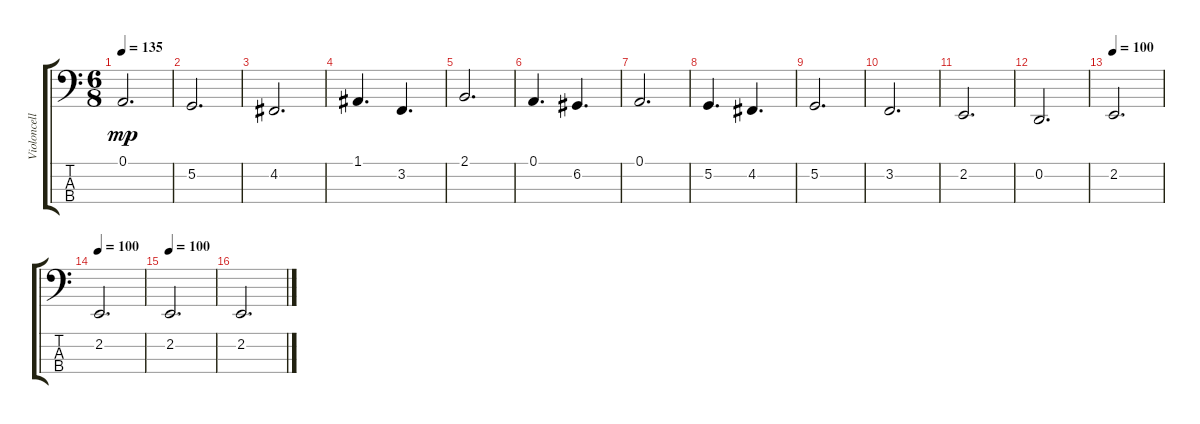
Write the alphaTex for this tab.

\track ("Violoncello" "Violoncell") {instrument cello}
\staff {score tabs}
\tuning (A2 D2 G1 C1) {hide}
\ts (6 8)
\tempo 135
\clef f4
\ks c
0.1.2{d dy mp} |
5.2.2{d} |
4.2.2{d} |
1.1.4{d} 3.2.4{d} |
2.1.2{d} |
0.1.4{d} 6.2.4{d} |
0.1.2{d} |
5.2.4{d} 4.2.4{d} |
5.2.2{d} |
3.2.2{d} |
2.2.2{d} |
0.2.2{d} |
\tempo 100
2.2.2{d} |
\tempo 100
2.2.2{d} |
\tempo 100
2.2.2{d} |
2.2.2{d}
